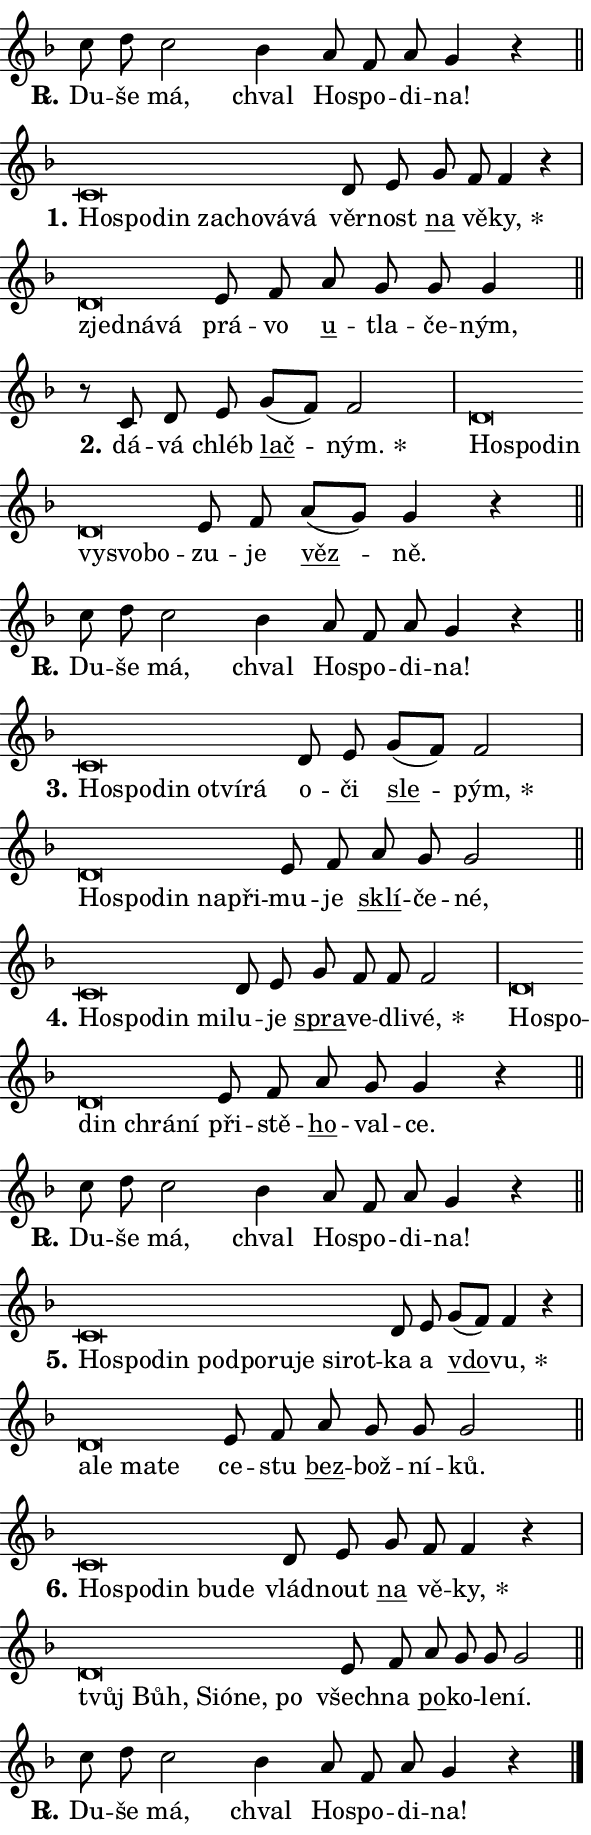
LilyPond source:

\version "2.24.0"
\header { tagline = "" }
\paper {
  indent = 0\cm
  top-margin = 0\cm
  right-margin = 0.13\cm % to fit lyric hyphens
  bottom-margin = 0\cm
  left-margin = 0\cm
  paper-width = 10\cm
  page-breaking = #ly:one-page-breaking
  system-system-spacing.basic-distance = #11
  score-system-spacing.basic-distance = #11
  ragged-last = ##f
}


%% Author: Thomas Morley
%% https://lists.gnu.org/archive/html/lilypond-user/2020-05/msg00002.html
#(define (line-position grob)
"Returns position of @var[grob} in current system:
   @code{'start}, if at first time-step
   @code{'end}, if at last time-step
   @code{'middle} otherwise
"
  (let* ((col (ly:item-get-column grob))
         (ln (ly:grob-object col 'left-neighbor))
         (rn (ly:grob-object col 'right-neighbor))
         (col-to-check-left (if (ly:grob? ln) ln col))
         (col-to-check-right (if (ly:grob? rn) rn col))
         (break-dir-left
           (and
             (ly:grob-property col-to-check-left 'non-musical #f)
             (ly:item-break-dir col-to-check-left)))
         (break-dir-right
           (and
             (ly:grob-property col-to-check-right 'non-musical #f)
             (ly:item-break-dir col-to-check-right))))
        (cond ((eqv? 1 break-dir-left) 'start)
              ((eqv? -1 break-dir-right) 'end)
              (else 'middle))))

#(define (tranparent-at-line-position vctor)
  (lambda (grob)
  "Relying on @code{line-position} select the relevant enry from @var{vctor}.
Used to determine transparency,"
    (case (line-position grob)
      ((end) (not (vector-ref vctor 0)))
      ((middle) (not (vector-ref vctor 1)))
      ((start) (not (vector-ref vctor 2))))))

noteHeadBreakVisibility =
#(define-music-function (break-visibility)(vector?)
"Makes @code{NoteHead}s transparent relying on @var{break-visibility}"
#{
  \override NoteHead.transparent =
    #(tranparent-at-line-position break-visibility)
#})

#(define delete-ledgers-for-transparent-note-heads
  (lambda (grob)
    "Reads whether a @code{NoteHead} is transparent.
If so this @code{NoteHead} is removed from @code{'note-heads} from
@var{grob}, which is supposed to be @code{LedgerLineSpanner}.
As a result ledgers are not printed for this @code{NoteHead}"
    (let* ((nhds-array (ly:grob-object grob 'note-heads))
           (nhds-list
             (if (ly:grob-array? nhds-array)
                 (ly:grob-array->list nhds-array)
                 '()))
           ;; Relies on the transparent-property being done before
           ;; Staff.LedgerLineSpanner.after-line-breaking is executed.
           ;; This is fragile ...
           (to-keep
             (remove
               (lambda (nhd)
                 (ly:grob-property nhd 'transparent #f))
               nhds-list)))
      ;; TODO find a better method to iterate over grob-arrays, similiar
      ;; to filter/remove etc for lists
      ;; For now rebuilt from scratch
      (set! (ly:grob-object grob 'note-heads)  '())
      (for-each
        (lambda (nhd)
          (ly:pointer-group-interface::add-grob grob 'note-heads nhd))
        to-keep))))

squashNotes = {
  \override NoteHead.X-extent = #'(-0.2 . 0.2)
  \override NoteHead.Y-extent = #'(-0.75 . 0)
  \override NoteHead.stencil =
    #(lambda (grob)
       (let ((pos (ly:grob-property grob 'staff-position)))
         (begin
           (if (< pos -7) (display "ERROR: Lower brevis then expected\n") (display ""))
           (if (<= pos -6) ly:text-interface::print ly:note-head::print))))
}
unSquashNotes = {
  \revert NoteHead.X-extent
  \revert NoteHead.Y-extent
  \revert NoteHead.stencil
}

hideNotes = \noteHeadBreakVisibility #begin-of-line-visible
unHideNotes = \noteHeadBreakVisibility #all-visible

% work-around for resetting accidentals
% https://lilypond.org/doc/v2.23/Documentation/notation/displaying-rhythms#unmetered-music
cadenzaMeasure = {
  \cadenzaOff
  \partial 1024 s1024
  \cadenzaOn
}

#(define-markup-command (accent layout props text) (markup?)
  "Underline accented syllable"
  (interpret-markup layout props
    #{\markup \override #'(offset . 4.3) \underline { #text }#}))

responsum = \markup \concat {
  "R" \hspace #-1.05 \path #0.1 #'((moveto 0 0.07) (lineto 0.9 0.8)) \hspace #0.05 "."
}

spaceSize = #0.6828661417322834 % exact space size for TeX Gyre Schola

\layout {
  \context {
    \Staff
    \remove "Time_signature_engraver"
    \override LedgerLineSpanner.after-line-breaking = #delete-ledgers-for-transparent-note-heads
  }
  \context {
    \Lyrics {
      \override LyricSpace.minimum-distance = \spaceSize
      \override LyricText.font-name = #"TeX Gyre Schola"
      \override LyricText.font-size = 1
      \override StanzaNumber.font-name = #"TeX Gyre Schola Bold"
      \override StanzaNumber.font-size = 1
    }
  }
  \context {
    \Score 
    \override NoteHead.text =
      #(lambda (grob) 
        (let ((pos (ly:grob-property grob 'staff-position)))
          #{\markup {
            \combine
              \halign #-0.55 \raise #(if (= pos -6) 0 0.5) \override #'(thickness . 2) \draw-line #'(3.2 . 0)
              \musicglyph "noteheads.sM1"
          }#}))
  }
}

% magnetic-lyrics.ily
%
%   written by
%     Jean Abou Samra <jean@abou-samra.fr>
%     Werner Lemberg <wl@gnu.org>
%
%   adapted by
%     Jiri Hon <jiri.hon@gmail.com>
%
% Version 2022-Apr-15

% https://www.mail-archive.com/lilypond-user@gnu.org/msg149350.html

#(define (Left_hyphen_pointer_engraver context)
   "Collect syllable-hyphen-syllable occurrences in lyrics and store
them in properties.  This engraver only looks to the left.  For
example, if the lyrics input is @code{foo -- bar}, it does the
following.

@itemize @bullet
@item
Set the @code{text} property of the @code{LyricHyphen} grob between
@q{foo} and @q{bar} to @code{foo}.

@item
Set the @code{left-hyphen} property of the @code{LyricText} grob with
text @q{foo} to the @code{LyricHyphen} grob between @q{foo} and
@q{bar}.
@end itemize

Use this auxiliary engraver in combination with the
@code{lyric-@/text::@/apply-@/magnetic-@/offset!} hook."
   (let ((hyphen #f)
         (text #f))
     (make-engraver
      (acknowledgers
       ((lyric-syllable-interface engraver grob source-engraver)
        (set! text grob)))
      (end-acknowledgers
       ((lyric-hyphen-interface engraver grob source-engraver)
        ;(when (not (grob::has-interface grob 'lyric-space-interface))
          (set! hyphen grob)));)
      ((stop-translation-timestep engraver)
       (when (and text hyphen)
         (ly:grob-set-object! text 'left-hyphen hyphen))
       (set! text #f)
       (set! hyphen #f)))))

#(define (lyric-text::apply-magnetic-offset! grob)
   "If the space between two syllables is less than the value in
property @code{LyricText@/.details@/.squash-threshold}, move the right
syllable to the left so that it gets concatenated with the left
syllable.

Use this function as a hook for
@code{LyricText@/.after-@/line-@/breaking} if the
@code{Left_@/hyphen_@/pointer_@/engraver} is active."
   (let ((hyphen (ly:grob-object grob 'left-hyphen #f)))
     (when hyphen
       (let ((left-text (ly:spanner-bound hyphen LEFT)))
         (when (grob::has-interface left-text 'lyric-syllable-interface)
           (let* ((common (ly:grob-common-refpoint grob left-text X))
                  (this-x-ext (ly:grob-extent grob common X))
                  (left-x-ext
                   (begin
                     ;; Trigger magnetism for left-text.
                     (ly:grob-property left-text 'after-line-breaking)
                     (ly:grob-extent left-text common X)))
                  ;; `delta` is the gap width between two syllables.
                  (delta (- (interval-start this-x-ext)
                            (interval-end left-x-ext)))
                  (details (ly:grob-property grob 'details))
                  (threshold (assoc-get 'squash-threshold details 0.2)))
             (when (< delta threshold)
               (let* (;; We have to manipulate the input text so that
                      ;; ligatures crossing syllable boundaries are not
                      ;; disabled.  For languages based on the Latin
                      ;; script this is essentially a beautification.
                      ;; However, for non-Western scripts it can be a
                      ;; necessity.
                      (lt (ly:grob-property left-text 'text))
                      (rt (ly:grob-property grob 'text))
                      (is-space (grob::has-interface hyphen 'lyric-space-interface))
                      (space (if is-space " " ""))
                      (extra-delta (if is-space spaceSize 0))
                      ;; Append new syllable.
                      (ltrt-space (if (and (string? lt) (string? rt))
                                (string-append lt space rt)
                                (make-concat-markup (list lt space rt))))
                      ;; Right-align `ltrt` to the right side.
                      (ltrt-space-markup (grob-interpret-markup
                               grob
                               (make-translate-markup
                                (cons (interval-length this-x-ext) 0)
                                (make-right-align-markup ltrt-space)))))
                 (begin
                   ;; Don't print `left-text`.
                   (ly:grob-set-property! left-text 'stencil #f)
                   ;; Set text and stencil (which holds all collected
                   ;; syllables so far) and shift it to the left.
                   (ly:grob-set-property! grob 'text ltrt-space)
                   (ly:grob-set-property! grob 'stencil ltrt-space-markup)
                   (ly:grob-translate-axis! grob (- (- delta extra-delta)) X))))))))))


#(define (lyric-hyphen::displace-bounds-first grob)
   ;; Make very sure this callback isn't triggered too early.
   (let ((left (ly:spanner-bound grob LEFT))
         (right (ly:spanner-bound grob RIGHT)))
     (ly:grob-property left 'after-line-breaking)
     (ly:grob-property right 'after-line-breaking)
     (ly:lyric-hyphen::print grob)))

squashThreshold = #0.4

\layout {
  \context {
    \Lyrics
    \consists #Left_hyphen_pointer_engraver
    \override LyricText.after-line-breaking =
      #lyric-text::apply-magnetic-offset!
    \override LyricHyphen.stencil = #lyric-hyphen::displace-bounds-first
    \override LyricText.details.squash-threshold = \squashThreshold
    \override LyricHyphen.minimum-distance = 0
    \override LyricHyphen.minimum-length = \squashThreshold
  }
}

squashText = \override LyricText.details.squash-threshold = 9999
unSquashText = \override LyricText.details.squash-threshold = \squashThreshold

leftText = \override LyricText.self-alignment-X = #LEFT
unLeftText = \revert LyricText.self-alignment-X

starOffset = #(lambda (grob) 
                (let ((x_offset (ly:self-alignment-interface::aligned-on-x-parent grob)))
                  (if (= x_offset 0) 0 (+ x_offset 1.2))))

star = #(define-music-function (syllable)(string?)
"Append star separator at the end of a syllable"
#{
  \once \override LyricText.X-offset = #starOffset
  \lyricmode { \markup {
    #syllable
    \override #'((font-name . "TeX Gyre Schola Bold")) \hspace #0.2 \lower #0.65 \larger "*"
  } }
#})

starAccent = #(define-music-function (syllable)(string?)
"Append star separator at the end of a syllable and make accent"
#{
  \once \override LyricText.X-offset = #starOffset
  \lyricmode { \markup {
    \accent #syllable
    \override #'((font-name . "TeX Gyre Schola Bold")) \hspace #0.2 \lower #0.65 \larger "*"
  } }
#})

breath = #(define-music-function (syllable)(string?)
"Append breathing indicator at the end of a syllable"
#{
  \lyricmode { \markup { #syllable "+" } }
#})

optionalBreath = #(define-music-function (syllable)(string?)
"Append optional breathing indicator at the end of a syllable"
#{
  \lyricmode { \markup { #syllable "(+)" } }
#})


\score {
    <<
        \new Voice = "melody" { \cadenzaOn \key f \major \relative { c''8 d c2 bes4 a8 f a g4 r \cadenzaMeasure \bar "||" \break } }
        \new Lyrics \lyricsto "melody" { \lyricmode { \set stanza = \responsum
Du -- še má, chval Ho -- spo -- di -- na! } }
    >>
    \layout {}
}

\score {
    <<
        \new Voice = "melody" { \cadenzaOn \key f \major \relative { \squashNotes c'\breve*1/16 \hideNotes \breve*1/16 \bar "" \breve*1/16 \bar "" \breve*1/16 \bar "" \breve*1/16 \bar "" \breve*1/16 \breve*1/16 \bar "" \unHideNotes \unSquashNotes d8 e \bar "" g f f4 r \cadenzaMeasure \bar "|" \squashNotes d\breve*1/16 \hideNotes \breve*1/16 \breve*1/16 \bar "" \unHideNotes \unSquashNotes e8 f \bar "" a g g g4 \cadenzaMeasure \bar "||" \break } }
        \new Lyrics \lyricsto "melody" { \lyricmode { \set stanza = "1."
\leftText Ho -- \squashText spo -- din za -- cho -- vá -- vá \unLeftText \unSquashText věr -- nost \markup \accent na vě -- \star ky, \leftText zjed -- \squashText ná -- vá \unLeftText \unSquashText prá -- vo \markup \accent u -- tla -- če -- ným, } }
    >>
    \layout {}
}

\score {
    <<
        \new Voice = "melody" { \cadenzaOn \key f \major \relative { r8 c' d8 e \bar "" g[( f)] f2 \cadenzaMeasure \bar "|" \squashNotes d\breve*1/16 \hideNotes \breve*1/16 \bar "" \breve*1/16 \bar "" \breve*1/16 \bar "" \breve*1/16 \breve*1/16 \bar "" \unHideNotes \unSquashNotes e8 f \bar "" a[( g)] g4 r \cadenzaMeasure \bar "||" \break } }
        \new Lyrics \lyricsto "melody" { \lyricmode { \set stanza = "2."
dá -- vá chléb \markup \accent lač -- \star ným. \leftText Ho -- \squashText spo -- din vy -- svo -- bo -- \unLeftText \unSquashText zu -- je \markup \accent věz -- ně. } }
    >>
    \layout {}
}

\score {
    <<
        \new Voice = "melody" { \cadenzaOn \key f \major \relative { c''8 d c2 bes4 a8 f a g4 r \cadenzaMeasure \bar "||" \break } }
        \new Lyrics \lyricsto "melody" { \lyricmode { \set stanza = \responsum
Du -- še má, chval Ho -- spo -- di -- na! } }
    >>
    \layout {}
}

\score {
    <<
        \new Voice = "melody" { \cadenzaOn \key f \major \relative { \squashNotes c'\breve*1/16 \hideNotes \breve*1/16 \bar "" \breve*1/16 \bar "" \breve*1/16 \bar "" \breve*1/16 \breve*1/16 \bar "" \unHideNotes \unSquashNotes d8 e \bar "" g[( f)] f2 \cadenzaMeasure \bar "|" \squashNotes d\breve*1/16 \hideNotes \breve*1/16 \bar "" \breve*1/16 \bar "" \breve*1/16 \breve*1/16 \bar "" \unHideNotes \unSquashNotes e8 f \bar "" a g g2 \cadenzaMeasure \bar "||" \break } }
        \new Lyrics \lyricsto "melody" { \lyricmode { \set stanza = "3."
\leftText Ho -- \squashText spo -- din o -- tví -- rá \unLeftText \unSquashText o -- či \markup \accent sle -- \star pým, \leftText Ho -- \squashText spo -- din na -- při -- \unLeftText \unSquashText mu -- je \markup \accent sklí -- če -- né, } }
    >>
    \layout {}
}

\score {
    <<
        \new Voice = "melody" { \cadenzaOn \key f \major \relative { \squashNotes c'\breve*1/16 \hideNotes \breve*1/16 \bar "" \breve*1/16 \breve*1/16 \bar "" \unHideNotes \unSquashNotes d8 e \bar "" g f f f2 \cadenzaMeasure \bar "|" \squashNotes d\breve*1/16 \hideNotes \breve*1/16 \bar "" \breve*1/16 \bar "" \breve*1/16 \breve*1/16 \bar "" \unHideNotes \unSquashNotes e8 f \bar "" a g g4 r \cadenzaMeasure \bar "||" \break } }
        \new Lyrics \lyricsto "melody" { \lyricmode { \set stanza = "4."
\leftText Ho -- \squashText spo -- din mi -- \unLeftText \unSquashText lu -- je \markup \accent spra -- ve -- dli -- \star vé, \leftText Ho -- \squashText spo -- din chrá -- ní \unLeftText \unSquashText při -- stě -- \markup \accent ho -- val -- ce. } }
    >>
    \layout {}
}

\score {
    <<
        \new Voice = "melody" { \cadenzaOn \key f \major \relative { c''8 d c2 bes4 a8 f a g4 r \cadenzaMeasure \bar "||" \break } }
        \new Lyrics \lyricsto "melody" { \lyricmode { \set stanza = \responsum
Du -- še má, chval Ho -- spo -- di -- na! } }
    >>
    \layout {}
}

\score {
    <<
        \new Voice = "melody" { \cadenzaOn \key f \major \relative { \squashNotes c'\breve*1/16 \hideNotes \breve*1/16 \bar "" \breve*1/16 \bar "" \breve*1/16 \bar "" \breve*1/16 \bar "" \breve*1/16 \bar "" \breve*1/16 \bar "" \breve*1/16 \breve*1/16 \bar "" \unHideNotes \unSquashNotes d8 e \bar "" g[( f)] f4 r \cadenzaMeasure \bar "|" \squashNotes d\breve*1/16 \hideNotes \breve*1/16 \bar "" \breve*1/16 \breve*1/16 \bar "" \unHideNotes \unSquashNotes e8 f \bar "" a g g g2 \cadenzaMeasure \bar "||" \break } }
        \new Lyrics \lyricsto "melody" { \lyricmode { \set stanza = "5."
\leftText Ho -- \squashText spo -- din pod -- po -- ru -- je si -- rot -- \unLeftText \unSquashText ka a \markup \accent vdo -- \star vu, \leftText a -- \squashText le ma -- te \unLeftText \unSquashText ce -- stu \markup \accent bez -- bož -- ní -- ků. } }
    >>
    \layout {}
}

\score {
    <<
        \new Voice = "melody" { \cadenzaOn \key f \major \relative { \squashNotes c'\breve*1/16 \hideNotes \breve*1/16 \bar "" \breve*1/16 \bar "" \breve*1/16 \breve*1/16 \bar "" \unHideNotes \unSquashNotes d8 e \bar "" g f f4 r \cadenzaMeasure \bar "|" \squashNotes d\breve*1/16 \hideNotes \breve*1/16 \bar "" \breve*1/16 \bar "" \breve*1/16 \bar "" \breve*1/16 \breve*1/16 \bar "" \unHideNotes \unSquashNotes e8 f \bar "" a g g g2 \cadenzaMeasure \bar "||" \break } }
        \new Lyrics \lyricsto "melody" { \lyricmode { \set stanza = "6."
\leftText Ho -- \squashText spo -- din bu -- de \unLeftText \unSquashText vlád -- nout \markup \accent na vě -- \star ky, \leftText tvůj \squashText Bůh, Si -- ó -- ne, po \unLeftText \unSquashText všech -- na \markup \accent po -- ko -- le -- ní. } }
    >>
    \layout {}
}

\score {
    <<
        \new Voice = "melody" { \cadenzaOn \key f \major \relative { c''8 d c2 bes4 a8 f a g4 r \cadenzaMeasure \bar "||" \break } \bar "|." }
        \new Lyrics \lyricsto "melody" { \lyricmode { \set stanza = \responsum
Du -- še má, chval Ho -- spo -- di -- na! } }
    >>
    \layout {}
}
